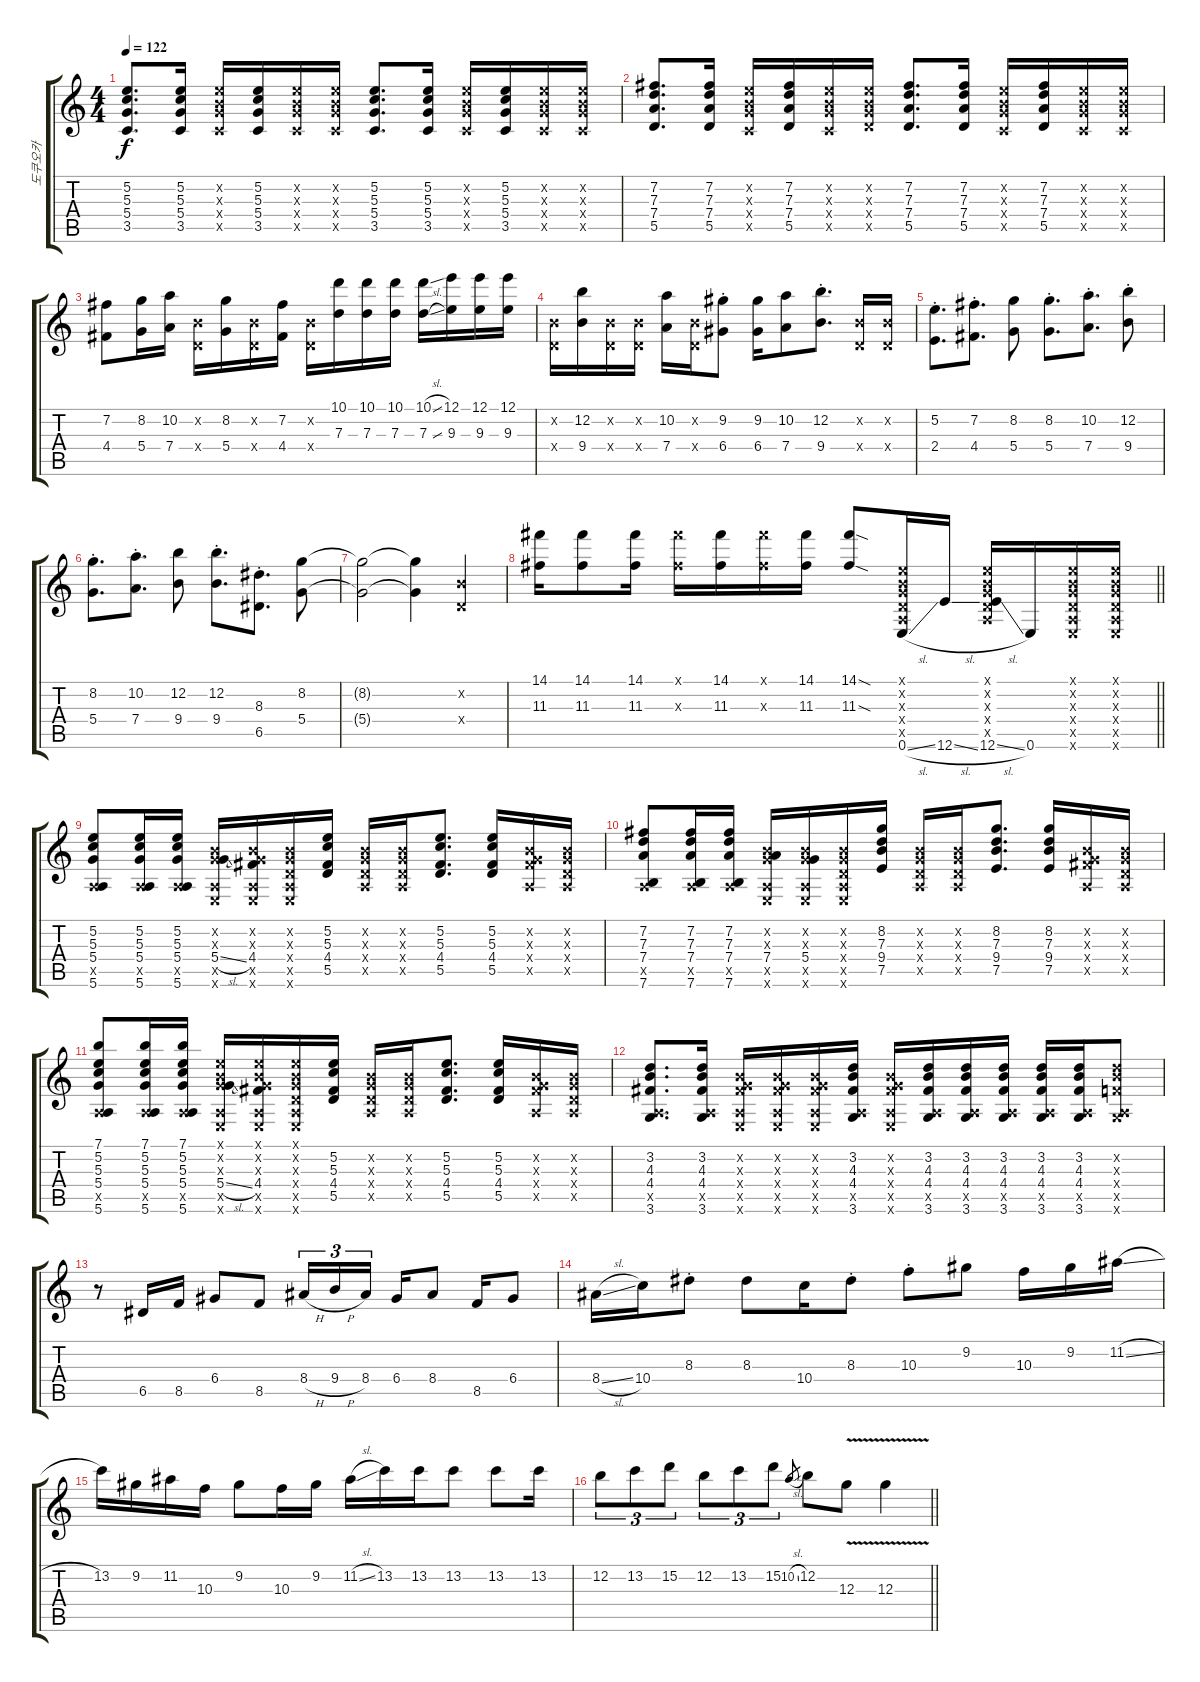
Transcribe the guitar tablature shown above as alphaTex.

\track ("도쿠오카" "도쿠오카") {instrument acousticguitarsteel}
\staff {score tabs}
\tuning (E4 B3 G3 D3 A2 E2) {hide}
\ts (4 4)
\tempo 122
\clef g2
\ks c
(5.2 5.3 5.4 3.5).8{d dy f} (5.2 5.3 5.4 3.5).16 (5.2{x} 4.3{x} 5.4{x} 3.5{x}).16 (5.2 5.3 5.4 3.5).16 (5.2{x} 4.3{x} 5.4{x} 3.5{x}).16 (5.2{x} 4.3{x} 5.4{x} 3.5{x}).16 (5.2 5.3 5.4 3.5).8{d} (5.2 5.3 5.4 3.5).16 (5.2{x} 4.3{x} 5.4{x} 3.5{x}).16 (5.2 5.3 5.4 3.5).16 (5.2{x} 4.3{x} 5.4{x} 3.5{x}).16 (5.2{x} 4.3{x} 5.4{x} 3.5{x}).16 |
(7.2 7.3 7.4 5.5).8{d} (7.2 7.3 7.4 5.5).16 (5.2{x} 4.3{x} 5.4{x} 3.5{x}).16 (7.2 7.3 7.4 5.5).16 (5.2{x} 4.3{x} 5.4{x} 3.5{x}).16 (5.2{x} 4.3{x} 5.4{x} 5.5{x}).16 (7.2 7.3 7.4 5.5).8{d} (7.2 7.3 7.4 5.5).16 (5.2{x} 4.3{x} 5.4{x} 3.5{x}).16 (7.2 7.3 7.4 5.5).16 (5.2{x} 4.3{x} 5.4{x} 3.5{x}).16 (5.2{x} 4.3{x} 5.4{x} 3.5{x}).16 |
(7.2 4.4).8{volume 12} (8.2 5.4).16 (10.2 7.4).16 (0.2{x} 0.4{x}).16 (8.2 5.4).16 (0.2{x} 0.4{x}).16 (7.2 4.4).16 (0.2{x} 0.4{x}).16 (10.1 7.3).16 (10.1 7.3).16 (10.1 7.3).16 (10.1{sl} 7.3{sl}).16 (12.1 9.3).16 (12.1 9.3).16 (12.1 9.3).16 |
(0.2{x} 0.4{x}).16 (12.2 9.4).16 (0.2{x} 0.4{x}).16 (0.2{x} 0.4{x}).16 (10.2 7.4).16 (0.2{x} 0.4{x}).16 (9.2{st} 6.4{st}).8 (9.2 6.4).16 (10.2 7.4).8 (12.2{st} 9.4{st}).8{d} (0.2{x} 0.4{x}).16 (0.2{x} 0.4{x}).16 |
(5.2{st} 2.4{st}).8{d} (7.2{st} 4.4{st}).8{d} (8.2 5.4).8 (8.2{st} 5.4{st}).8{d} (10.2{st} 7.4{st}).8{d} (12.2{st} 9.4{st}).8 |
(8.2{st} 5.4{st}).8{d} (10.2{st} 7.4{st}).8{d} (12.2 9.4).8 (12.2{st} 9.4{st}).8{d} (8.3{st} 6.5{st}).8{d} (8.2 5.4).8 |
(8.2{t} 5.4{t}).2 (8.2{t} 5.4{t}).4 (0.2{x} 0.4{x}).4{instrument guitarfretnoise} |
\barLineRight lightlight
(14.1 11.3).16{instrument acousticguitarsteel} (14.1 11.3).8 (14.1 11.3).16 (14.1{x} 11.3{x}).16 (14.1 11.3).16 (14.1{x} 11.3{x}).16 (14.1 11.3).16 (14.1{sod} 11.3{sod}).8 (0.1{x} 0.2{x} 0.3{x} 0.4{x} 0.5{x} 0.6{sl}).16 12.6{sl}.16 (0.1{x} 0.2{x} 0.3{x} 0.4{x} 0.5{x} 12.6{sl}).16 0.6.16 (0.1{x} 0.2{x} 0.3{x} 0.4{x} 0.5{x} 0.6{x}).16 (0.1{x} 0.2{x} 0.3{x} 0.4{x} 0.5{x} 0.6{x}).16 |
(5.2 5.3 5.4 0.5{x} 5.6).8{volume 10} (5.2 5.3 5.4 0.5{x} 5.6).16 (5.2 5.3 5.4 0.5{x} 5.6).16 (0.2{x} 0.3{x} 5.4{sl} 0.5{x} 0.6{x}).16 (0.2{x} 0.3{x} 4.4 0.5{x} 0.6{x}).16 (0.2{x} 0.3{x} 0.4{x} 0.5{x} 0.6{x}).16 (5.2 5.3 4.4 5.5).16 (0.2{x} 0.3{x} 0.4{x} 0.5{x}).16 (0.2{x} 0.3{x} 0.4{x} 0.5{x}).16 (5.2 5.3 4.4 5.5).8{d} (5.2 5.3 4.4 5.5).16 (0.2{x} 0.3{x} 4.4{x} 0.5{x}).16 (0.2{x} 0.3{x} 0.4{x} 0.5{x}).16 |
(7.2 7.3 7.4 0.5{x} 7.6).8 (7.2 7.3 7.4 0.5{x} 7.6).16 (7.2 7.3 7.4 0.5{x} 7.6).16 (0.2{x} 0.3{x} 7.4 0.5{x} 0.6{x}).16 (0.2{x} 0.3{x} 5.4 0.5{x} 0.6{x}).16 (0.2{x} 0.3{x} 0.4{x} 0.5{x} 0.6{x}).16 (8.2 7.3 9.4 7.5).16 (0.2{x} 0.3{x} 0.4{x} 0.5{x}).16 (0.2{x} 0.3{x} 0.4{x} 0.5{x}).16 (8.2 7.3 9.4 7.5).8{d} (8.2 7.3 9.4 7.5).16 (0.2{x} 0.3{x} 4.4{x} 0.5{x}).16 (0.2{x} 0.3{x} 0.4{x} 0.5{x}).16 |
(7.1 5.2 5.3 5.4 0.5{x} 5.6).8 (7.1 5.2 5.3 5.4 0.5{x} 5.6).16 (7.1 5.2 5.3 5.4 0.5{x} 5.6).16 (0.1{x} 0.2{x} 0.3{x} 5.4{sl} 0.5{x} 0.6{x}).16 (0.1{x} 0.2{x} 0.3{x} 4.4 0.5{x} 0.6{x}).16 (0.1{x} 0.2{x} 0.3{x} 0.4{x} 0.5{x} 0.6{x}).16 (5.2 5.3 4.4 5.5).16 (0.2{x} 0.3{x} 0.4{x} 0.5{x}).16 (0.2{x} 0.3{x} 0.4{x} 0.5{x}).16 (5.2 5.3 4.4 5.5).8{d} (5.2 5.3 4.4 5.5).16 (0.2{x} 0.3{x} 4.4{x} 0.5{x}).16 (0.2{x} 0.3{x} 0.4{x} 0.5{x}).16 |
(3.2 4.3 4.4 0.5{x} 3.6).8{d} (3.2 4.3 4.4 0.5{x} 3.6).16 (0.2{x} 0.3{x} 4.4{x} 0.5{x} 0.6{x}).16 (0.2{x} 0.3{x} 4.4{x} 0.5{x} 0.6{x}).16 (0.2{x} 0.3{x} 4.4{x} 0.5{x} 0.6{x}).16 (3.2 4.3 4.4 0.5{x} 3.6).16 (0.2{x} 0.3{x} 4.4{x} 0.5{x} 0.6{x}).16 (3.2 4.3 4.4 0.5{x} 3.6).16 (3.2 4.3 4.4 0.5{x} 3.6).16 (3.2 4.3 4.4 0.5{x} 3.6).16 (3.2 4.3 4.4 0.5{x} 3.6).16 (3.2 4.3 4.4 0.5{x} 3.6).16 (3.2{x} 4.3{x} 3.4{x} 0.5{x} 3.6{x}).8 |
r.8{volume 12} 6.5.16 8.5.16 6.4.8 8.5.8 8.4{h}.16{tu (3 2)} 9.4{h}.16{tu (3 2)} 8.4.16{tu (3 2) beam splitsecondary} 6.4.16 8.4.8 8.5.16 6.4.8 |
8.4{sl}.16 10.4.16 8.3{st}.8 8.3.8 10.4.16 8.3{st}.8 10.3{st}.8 9.2.8 10.3.16 9.2.16 11.2{sl}.16 |
13.2.16 9.2.16 11.2.16 10.3.16 9.2.8 10.3.16 9.2.16 11.2{sl}.16 13.2.16 13.2.16 13.2.8 13.2.8 13.2.16 |
\barLineRight lightlight
12.2.8{tu (3 2)} 13.2.8{tu (3 2)} 15.2.8{tu (3 2)} 12.2.8{tu (3 2)} 13.2.8{tu (3 2)} 15.2.8{tu (3 2)} 10.2{sl}.8{gr} 12.2.8 12.3{v}.8 12.3{v}.4
